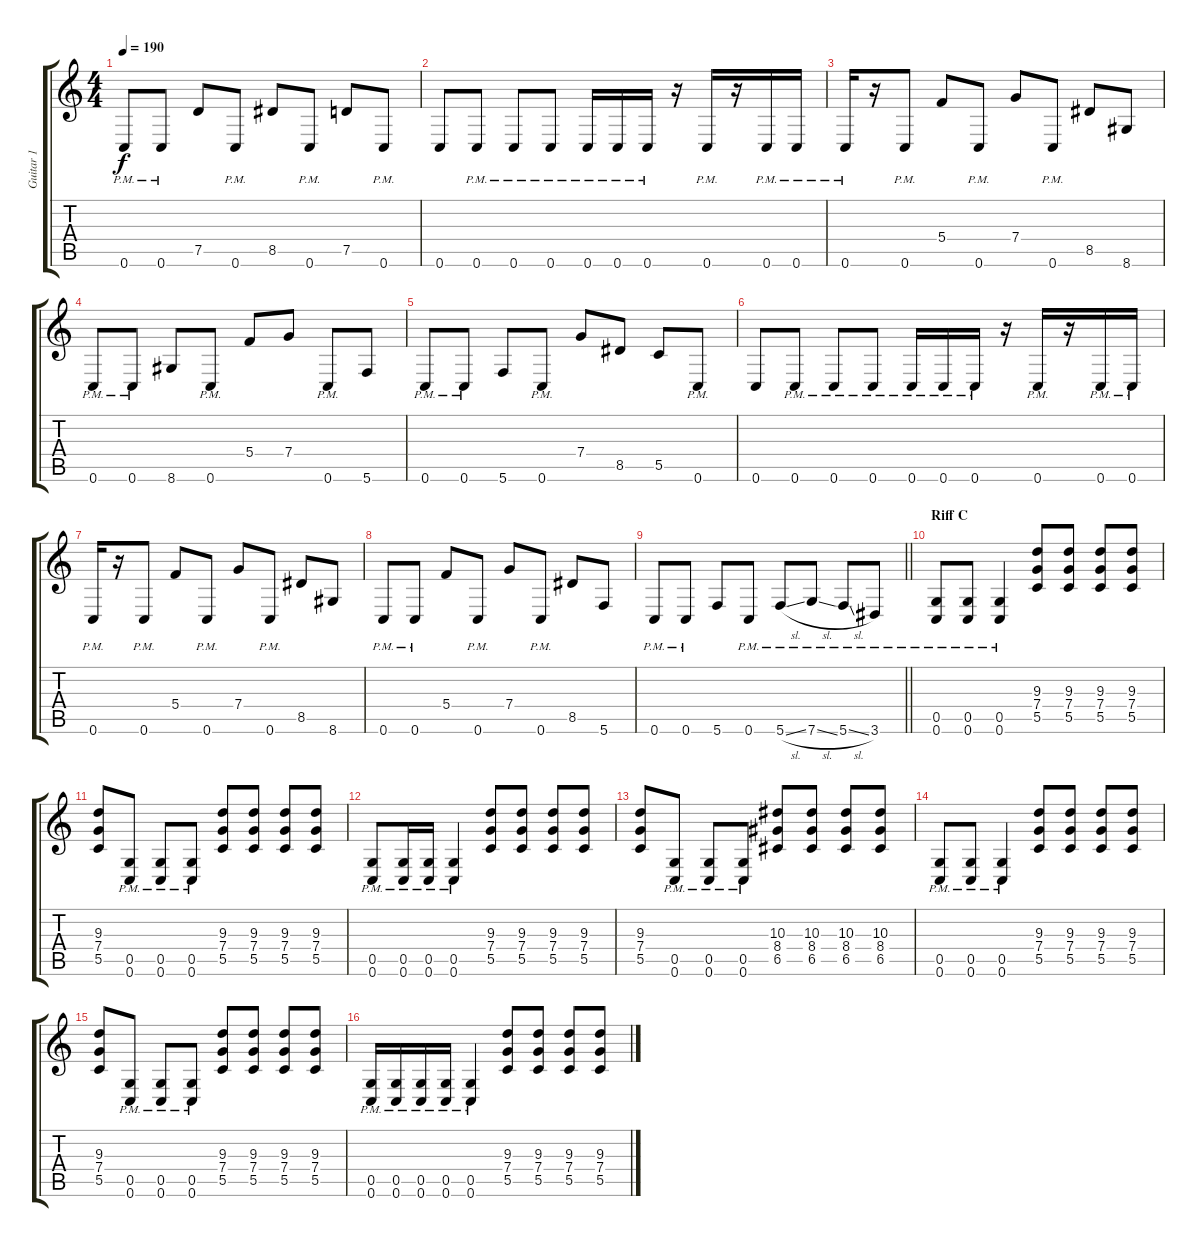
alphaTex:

\track ("Guitar 1" "Guitar 1") {instrument distortionguitar}
\staff {score tabs}
\tuning (D4 A3 F3 C3 G2 C2) {hide}
\ts (4 4)
\tempo 190
\clef g2
\ks c
0.6{pm}.8{dy f} 0.6{pm}.8 7.5.8 0.6{pm}.8 8.5.8 0.6{pm}.8 7.5.8 0.6{pm}.8 |
0.6.8 0.6{pm}.8 0.6{pm}.8 0.6{pm}.8 0.6{pm}.16 0.6{pm}.16 0.6{pm}.16 r.16 0.6{pm}.16 r.16 0.6{pm}.16 0.6{pm}.16 |
0.6{pm}.16 r.16 0.6{pm}.8 5.4.8 0.6{pm}.8 7.4.8 0.6{pm}.8 8.5.8 8.6.8 |
0.6{pm}.8 0.6{pm}.8 8.6.8 0.6{pm}.8 5.4.8 7.4.8 0.6{pm}.8 5.6.8 |
0.6{pm}.8 0.6{pm}.8 5.6.8 0.6{pm}.8 7.4.8 8.5.8 5.5.8 0.6{pm}.8 |
0.6.8 0.6{pm}.8 0.6{pm}.8 0.6{pm}.8 0.6{pm}.16 0.6{pm}.16 0.6{pm}.16 r.16 0.6{pm}.16 r.16 0.6{pm}.16 0.6{pm}.16 |
0.6{pm}.16 r.16 0.6{pm}.8 5.4.8 0.6{pm}.8 7.4.8 0.6{pm}.8 8.5.8 8.6.8 |
0.6{pm}.8 0.6{pm}.8 5.4.8 0.6{pm}.8 7.4.8 0.6{pm}.8 8.5.8 5.6.8 |
\barLineRight lightlight
0.6{pm}.8 0.6{pm}.8 5.6.8 0.6{pm}.8 5.6{sl pm}.8 7.6{sl pm}.8 5.6{sl pm}.8 3.6{pm}.8 |
\section ("" "Riff C")
(0.5{pm} 0.6{pm}).8 (0.5{pm} 0.6{pm}).8 (0.5{pm} 0.6{pm}).4 (9.3 7.4 5.5).8 (9.3 7.4 5.5).8 (9.3 7.4 5.5).8 (9.3 7.4 5.5).8 |
(9.3 7.4 5.5).8 (0.5{pm} 0.6{pm}).8 (0.5{pm} 0.6{pm}).8 (0.5{pm} 0.6{pm}).8 (9.3 7.4 5.5).8 (9.3 7.4 5.5).8 (9.3 7.4 5.5).8 (9.3 7.4 5.5).8 |
(0.5{pm} 0.6{pm}).8 (0.5{pm} 0.6{pm}).16 (0.5{pm} 0.6{pm}).16 (0.5{pm} 0.6{pm}).4 (9.3 7.4 5.5).8 (9.3 7.4 5.5).8 (9.3 7.4 5.5).8 (9.3 7.4 5.5).8 |
(9.3 7.4 5.5).8 (0.5{pm} 0.6{pm}).8 (0.5{pm} 0.6{pm}).8 (0.5{pm} 0.6{pm}).8 (10.3 8.4 6.5).8 (10.3 8.4 6.5).8 (10.3 8.4 6.5).8 (10.3 8.4 6.5).8 |
(0.5{pm} 0.6{pm}).8 (0.5{pm} 0.6{pm}).8 (0.5{pm} 0.6{pm}).4 (9.3 7.4 5.5).8 (9.3 7.4 5.5).8 (9.3 7.4 5.5).8 (9.3 7.4 5.5).8 |
(9.3 7.4 5.5).8 (0.5{pm} 0.6{pm}).8 (0.5{pm} 0.6{pm}).8 (0.5{pm} 0.6{pm}).8 (9.3 7.4 5.5).8 (9.3 7.4 5.5).8 (9.3 7.4 5.5).8 (9.3 7.4 5.5).8 |
(0.5{pm} 0.6{pm}).16 (0.5{pm} 0.6{pm}).16 (0.5{pm} 0.6{pm}).16 (0.5{pm} 0.6{pm}).16 (0.5{pm} 0.6{pm}).4 (9.3 7.4 5.5).8 (9.3 7.4 5.5).8 (9.3 7.4 5.5).8 (9.3 7.4 5.5).8
